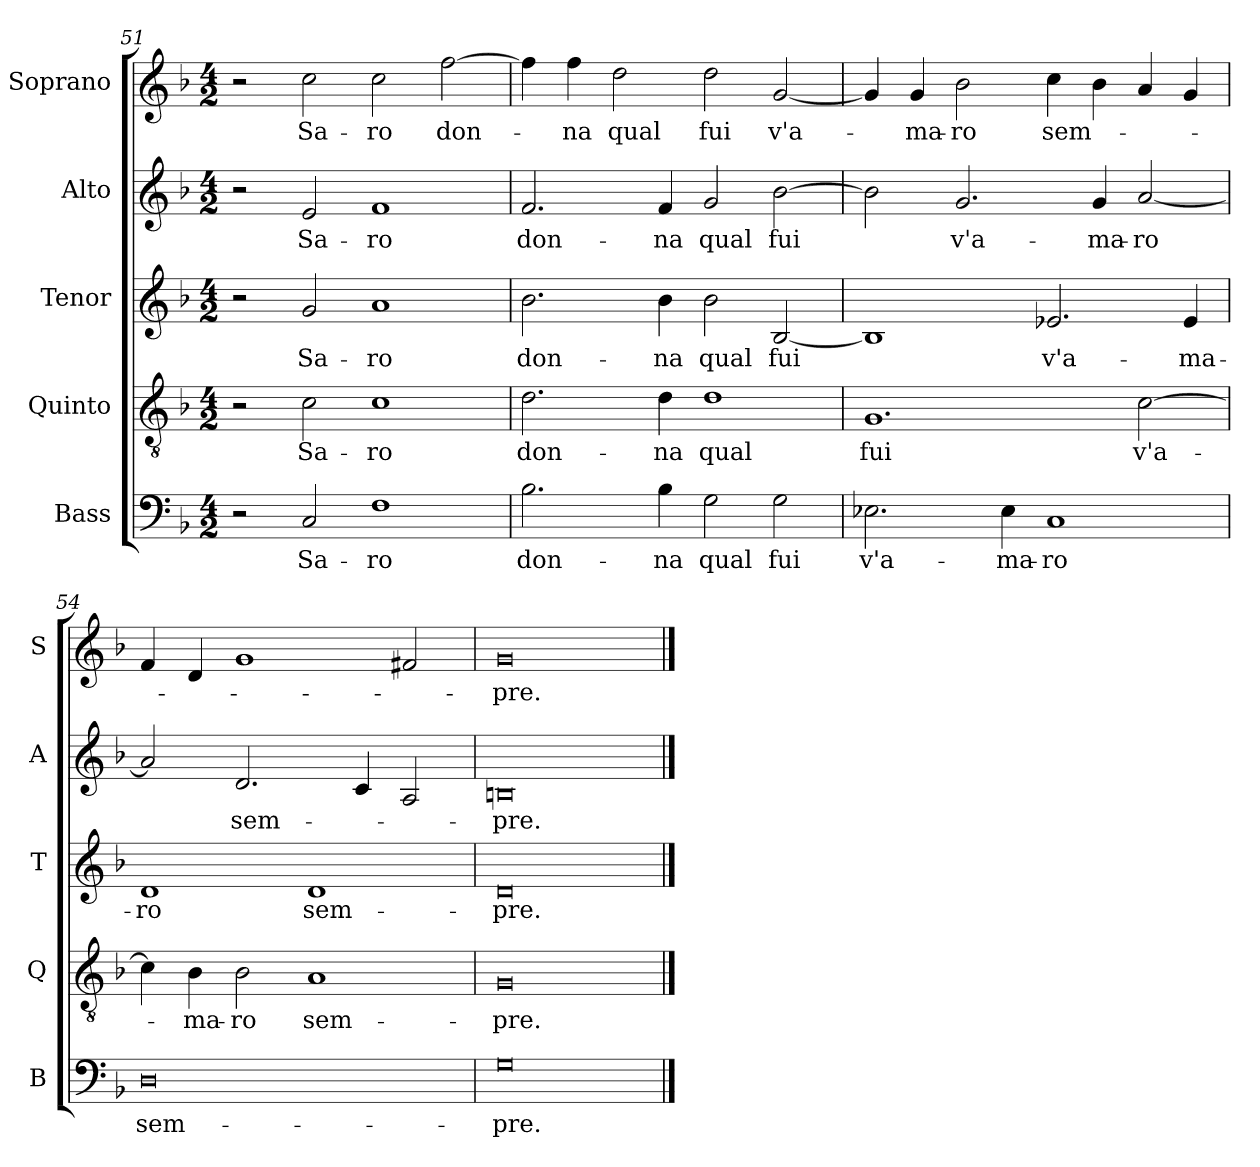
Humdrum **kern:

**kern	**text	**kern	**text	**kern	**text	**kern	**text	**kern	**text
*part5	*part5	*part4	*part4	*part3	*part3	*part2	*part2	*part1	*part1
*staff5	*staff5	*staff4	*staff4	*staff3	*staff3	*staff2	*staff2	*staff1	*staff1
*I"Bass	*	*I"Quinto	*	*I"Tenor	*	*I"Alto	*	*I"Soprano	*
*I'B	*	*I'Q	*	*I'T	*	*I'A	*	*I'S	*
!!LO:LB:g=z
*clefF4	*	*clefGv2	*	*clefG2	*	*clefG2	*	*clefG2	*
*k[b-]	*	*k[b-]	*	*k[b-]	*	*k[b-]	*	*k[b-]	*
*F:	*	*F:	*	*F:	*	*F:	*	*F:	*
*M4/2	*	*M4/2	*	*M4/2	*	*M4/2	*	*M4/2	*
=51	=51	=51	=51	=51	=51	=51	=51	=51	=51
2r	.	2r	.	2r	.	2r	.	2r	.
!	!LO:LY:b	!	!LO:LY:b	!	!LO:LY:b	!	!LO:LY:b	!	!LO:LY:b
2C/	Sa-	2c\	Sa-	2g/	Sa-	2e/	Sa-	2cc\	Sa-
!	!LO:LY:b	!	!LO:LY:b	!	!LO:LY:b	!	!LO:LY:b	!	!LO:LY:b
1F	-ro	1c	-ro	1a	-ro	1f	-ro	2cc\	-ro
!	!	!	!	!	!	!	!	!	!LO:LY:b
.	.	.	.	.	.	.	.	[2ff\	don-
=52	=52	=52	=52	=52	=52	=52	=52	=52	=52
!	!LO:LY:b	!	!LO:LY:b	!	!LO:LY:b	!	!LO:LY:b	!	!
2.B-\	don-	2.d\	don-	2.b-\	don-	2.f/	don-	4ff\]	.
!	!	!	!	!	!	!	!	!	!LO:LY:b
.	.	.	.	.	.	.	.	4ff\	-na
!	!	!	!	!	!	!	!	!	!LO:LY:b
.	.	.	.	.	.	.	.	2dd\	qual
!	!LO:LY:b	!	!LO:LY:b	!	!LO:LY:b	!	!LO:LY:b	!	!
4B-\	-na	4d\	-na	4b-\	-na	4f/	-na	.	.
!	!LO:LY:b	!	!LO:LY:b	!	!LO:LY:b	!	!LO:LY:b	!	!LO:LY:b
2G\	qual	1d	qual	2b-\	qual	2g/	qual	2dd\	fui
!	!LO:LY:b	!	!	!	!LO:LY:b	!	!LO:LY:b	!	!LO:LY:b
2G\	fui	.	.	[2B-/	fui	[2b-\	fui	[2g/	v'a-
=53	=53	=53	=53	=53	=53	=53	=53	=53	=53
!	!LO:LY:b	!	!LO:LY:b	!	!	!	!	!	!
2.E-X\	v'a-	1.G	fui	1B-]	.	2b-\]	.	4g/]	.
!	!	!	!	!	!	!	!	!	!LO:LY:b
.	.	.	.	.	.	.	.	4g/	-ma-
!	!	!	!	!	!	!	!LO:LY:b	!	!LO:LY:b
.	.	.	.	.	.	2.g/	v'a-	2b-\	-ro
!	!LO:LY:b	!	!	!	!	!	!	!	!
4E-\	-ma-	.	.	.	.	.	.	.	.
!	!LO:LY:b	!	!	!	!LO:LY:b	!	!	!	!LO:LY:b
1C	-ro	.	.	2.e-X/	v'a-	.	.	4cc\	sem-
!	!	!	!	!	!	!	!LO:LY:b	!	!
.	.	.	.	.	.	4g/	-ma-	4b-\	.
!	!	!	!LO:LY:b	!	!	!	!LO:LY:b	!	!
.	.	[2c\	v'a-	.	.	[2a/	-ro	4a/	.
!	!	!	!	!	!LO:LY:b	!	!	!	!
.	.	.	.	4e-/	-ma-	.	.	4g/	.
=54	=54	=54	=54	=54	=54	=54	=54	=54	=54
!	!LO:LY:b	!	!	!	!LO:LY:b	!	!	!	!
0D	sem-	4c\]	.	1d	-ro	2a/]	.	4f/	.
!	!	!	!LO:LY:b	!	!	!	!	!	!
.	.	4B-\	-ma-	.	.	.	.	4d/	.
!	!	!	!LO:LY:b	!	!	!	!LO:LY:b	!	!
.	.	2B-\	-ro	.	.	2.d/	sem-	1g	.
!	!	!	!LO:LY:b	!	!LO:LY:b	!	!	!	!
.	.	1A	sem-	1d	sem-	.	.	.	.
.	.	.	.	.	.	4c/	.	.	.
.	.	.	.	.	.	2A/	.	2f#X/	.
=55	=55	=55	=55	=55	=55	=55	=55	=55	=55
!	!LO:LY:b	!	!LO:LY:b	!	!LO:LY:b	!	!LO:LY:b	!	!LO:LY:b
0G	-pre.	0G	-pre.	0d	-pre.	0Bn	-pre.	0g	-pre.
==	==	==	==	==	==	==	==	==	==
*-	*-	*-	*-	*-	*-	*-	*-	*-	*-
